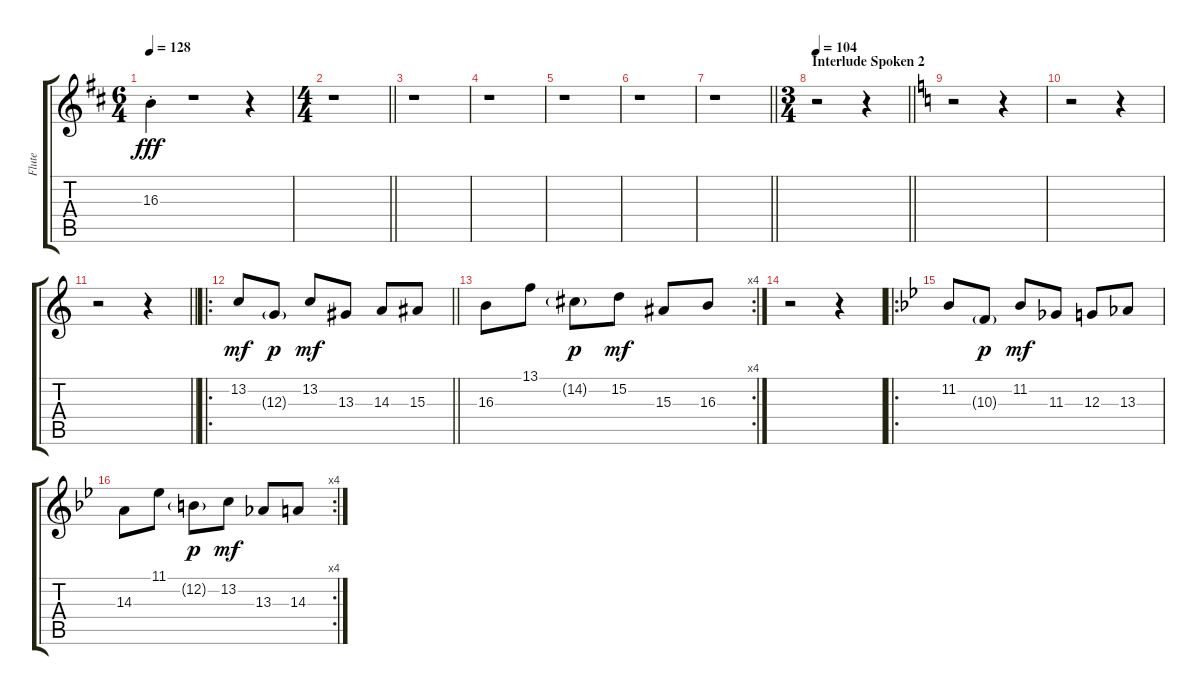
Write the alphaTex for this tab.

\track ("Flute" "Flute") {instrument flute}
\staff {score tabs}
\tuning (E4 B3 G3 D3 A2 E2) {hide}
\ts (6 4)
\tempo 128
\clef g2
\ks d
16.3{st}.4{dy fff} r.1 r.4 |
\ts (4 4)
\barLineRight lightlight
r.1 |
r.1 |
r.1 |
r.1 |
r.1 |
\barLineRight lightlight
r.1 |
\ts (3 4)
\section ("" "Interlude Spoken 2")
\tempo 104
\barLineRight lightlight
r.2 r.4 |
\ks c
r.2 r.4 |
r.2 r.4 |
\barLineRight lightlight
r.2 r.4 |
\ro
\barLineRight lightlight
13.2.8{dy mf} 12.3{g}.8{dy p} 13.2.8{dy mf} 13.3.8 14.3.8 15.3.8 |
\rc 4
16.3.8 13.1.8 14.2{g}.8{dy p} 15.2.8{dy mf} 15.3.8 16.3.8 |
r.2 r.4 |
\ro
\ks bb
11.2.8 10.3{g}.8{dy p} 11.2.8{dy mf} 11.3.8 12.3.8 13.3.8 |
\rc 4
14.3.8 11.1.8 12.2{g}.8{dy p} 13.2.8{dy mf} 13.3.8 14.3.8
